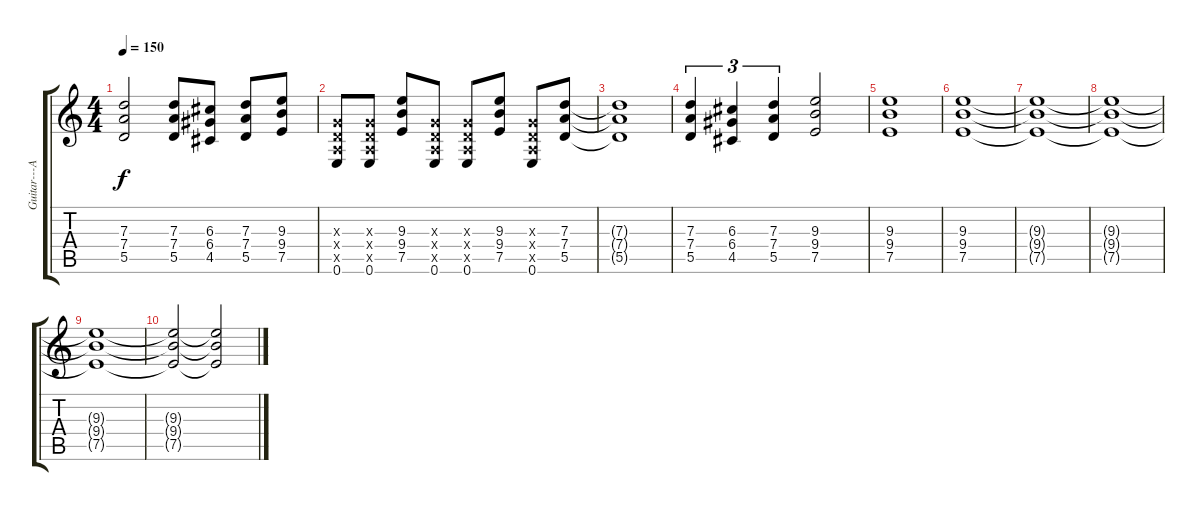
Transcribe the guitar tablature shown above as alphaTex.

\track ("" "Guitar---A") {instrument distortionguitar}
\staff {score tabs}
\tuning (E4 B3 G3 D3 A2 E2) {hide}
\ts (4 4)
\tempo 150
\clef g2
\ks c
(7.3 7.4 5.5).2{dy f} (7.3 7.4 5.5).8 (6.3 6.4 4.5).8 (7.3 7.4 5.5).8 (9.3 9.4 7.5).8 |
(0.3{x} 0.4{x} 0.5{x} 0.6).8 (0.3{x} 0.4{x} 0.5{x} 0.6).8 (9.3 9.4 7.5).8 (0.3{x} 0.4{x} 0.5{x} 0.6).8 (0.3{x} 0.4{x} 0.5{x} 0.6).8 (9.3 9.4 7.5).8 (0.3{x} 0.4{x} 0.5{x} 0.6).8 (7.3 7.4 5.5).8 |
(7.3{t} 7.4{t} 5.5{t}).1 |
(7.3 7.4 5.5).4{tu (3 2)} (6.3 6.4 4.5).4{tu (3 2)} (7.3 7.4 5.5).4{tu (3 2)} (9.3 9.4 7.5).2 |
(9.3 9.4 7.5).1 |
(9.3 9.4 7.5).1 |
(9.3{t} 9.4{t} 7.5{t}).1 |
(9.3{t} 9.4{t} 7.5{t}).1 |
(9.3{t} 9.4{t} 7.5{t}).1 |
(9.3{t} 9.4{t} 7.5{t}).2 (9.3{t} 9.4{t} 7.5{t}).2
